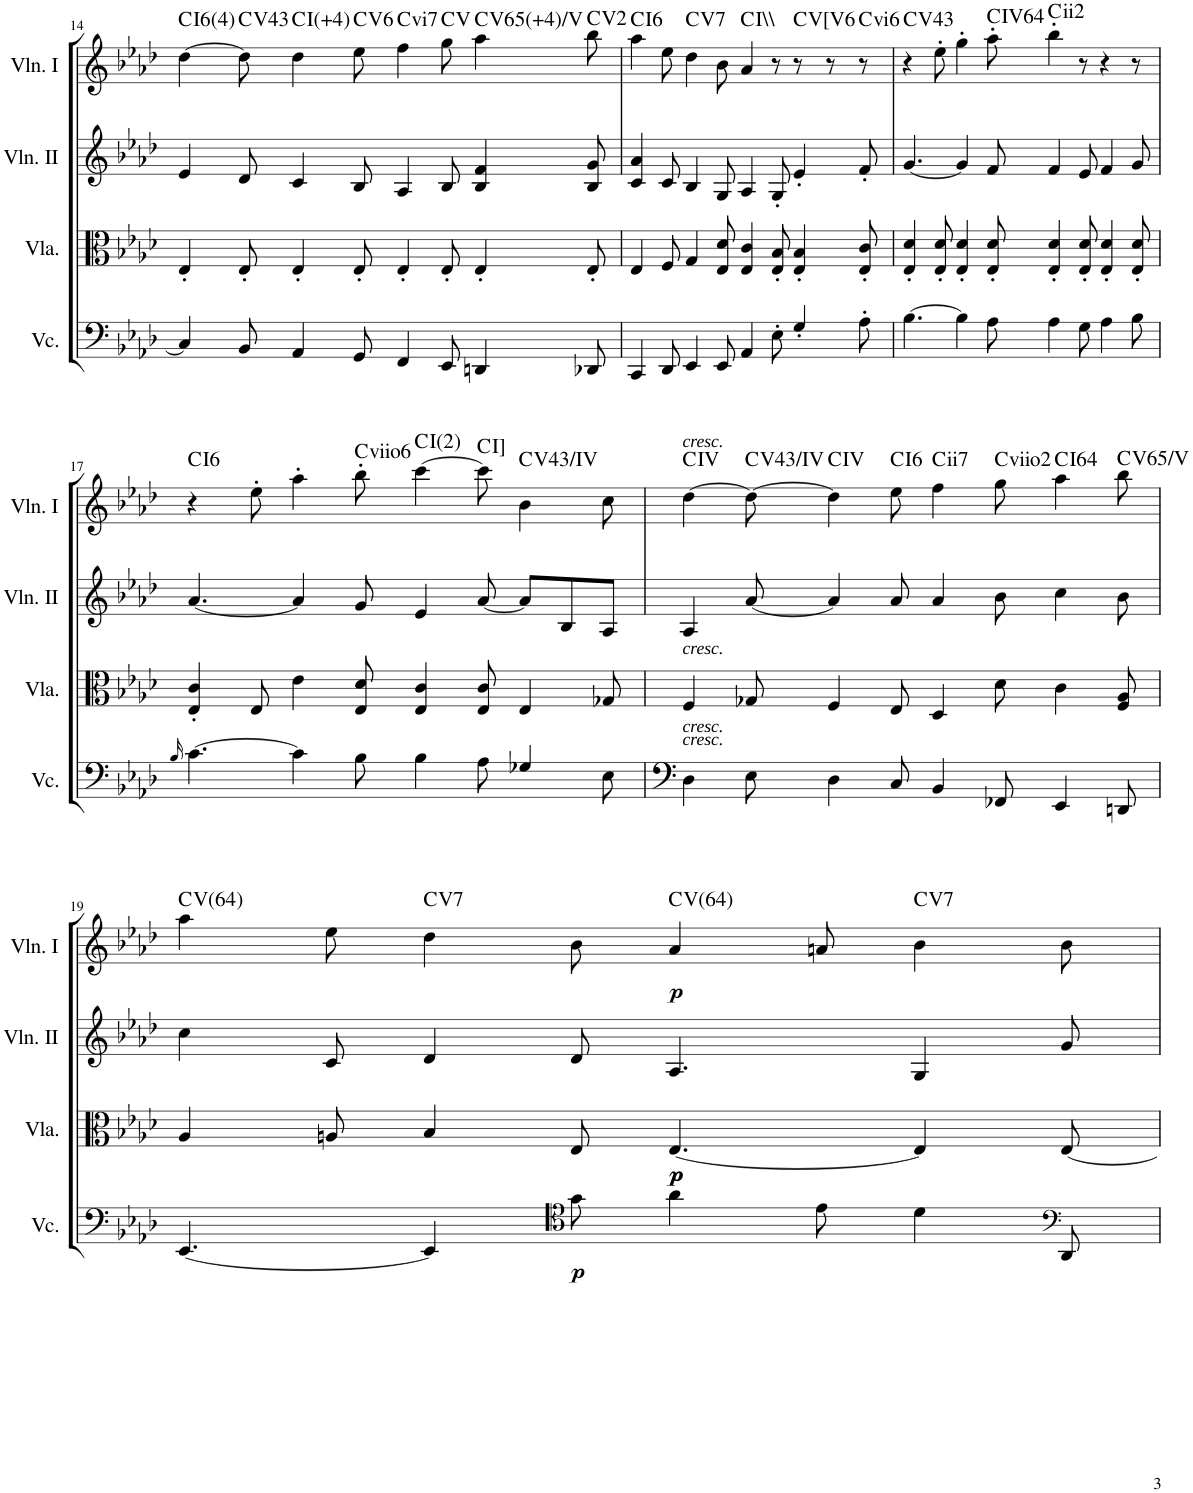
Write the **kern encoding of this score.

**kern	**dynam	**kern	**dynam	**kern	**kern	**dynam	**harte
*part4	*part4	*part3	*part3	*part2	*part1	*part1	*part1
*staff4	*staff4	*staff3	*staff3	*staff2	*staff1	*staff1	*
*I"Violoncello	*	*I"Viola	*	*I"Violin II	*I"Violin I	*	*
*I'Vc.	*	*I'Vla.	*	*I'Vln. II	*I'Vln. I	*	*
!!LO:PB:g=z
*clefF4	*	*clefC3	*	*clefG2	*clefG2	*	*
*k[b-e-a-d-]	*	*k[b-e-a-d-]	*	*k[b-e-a-d-]	*k[b-e-a-d-]	*	*
*A-:	*	*A-:	*	*A-:	*A-:	*	*
*M12/8	*	*M12/8	*	*M12/8	*M12/8	*	*
=14	=14	=14	=14	=14	=14	=14	=14
!	!	!	!	!	!	!	!LO:H:kt=6
4C/]	.	4E-'/	.	4e-/	[4dd-\	.	C:maj6(4)
!	!	!	!	!	!	!	!LO:H:kt=43
8BB-/	.	8E-'/	.	8d-/	8dd-\]	.	C:maj
4AA-/	.	4E-'/	.	4c/	4dd-\	.	C:maj(4)
!	!	!	!	!	!	!	!LO:H:kt=6
8GG/	.	8E-'/	.	8B-/	8ee-\	.	C:maj6
!	!	!	!	!	!	!	!LO:H:kt=vi
4FF/	.	4E-'/	.	4A-/	4ff\	.	.
8EE-/	.	8E-'/	.	8B-/	8gg\	.	C:maj
!	!	!	!	!	!	!	!LO:H:kt=V
4DDn/	.	4E-'/	.	4B-/ 4f/	4aa-\	.	.
8DD-X/	.	8E-'/	.	8B-/ 8g/	8bb-\	.	C:maj(2)
=15	=15	=15	=15	=15	=15	=15	=15
!	!	!	!	!	!	!	!LO:H:kt=6
4CC/	.	4E-/	.	4c/ 4a-/	4aa-\	.	C:maj6
8DD-/	.	8F/	.	8c/	8ee-\	.	.
!	!	!	!	!	!	!	!LO:H:kt=7
4EE-/	.	4G/	.	4B-/	4dd-\	.	C:7
8EE-/	.	8E-/ 8d-/	.	8G/	8b-\	.	.
4AA-/	.	4E-/ 4c/	.	4A-/	4a-/	.	C:maj
8E-'\	.	8E-/' 8B-/'	.	8G'/	8r	.	.
!	!	!	!	!	!	!	!LO:H:kt=6
4G'/	.	4E-/' 4B-/'	.	4e-'/	8r	.	C:maj6
.	.	.	.	.	8r	.	.
!	!	!	!	!	!	!	!LO:H:kt=vi
8A-'\	.	8E-/' 8c/'	.	8f'/	8r	.	.
=16	=16	=16	=16	=16	=16	=16	=16
!	!	!	!	!	!	!	!LO:H:kt=43
[4.B-\	.	4E-/' 4d-/'	.	[4.g/	4r	.	C:maj
.	.	8E-/' 8d-/'	.	.	8ee-'\	.	.
4B-\]	.	4E-/' 4d-/'	.	4g/]	4gg'\	.	.
!	!	!	!	!	!	!	!LO:H:kt=64
8A-\	.	8E-/' 8d-/'	.	8f/	8aa-'\	.	C:maj
!	!	!	!	!	!	!	!LO:H:kt=ii
4A-\	.	4E-/' 4d-/'	.	4f/	4bb-'\	.	.
8G\	.	8E-/' 8d-/'	.	8e-/	8r	.	.
4A-\	.	4E-/' 4d-/'	.	4f/	4r	.	.
8B-\	.	8E-/' 8d-/'	.	8g/	8r	.	.
!!LO:LB:g=z
=17	=17	=17	=17	=17	=17	=17	=17
16qB-/	.	.	.	.	.	.	.
!	!	!	!	!	!	!	!LO:H:kt=6
[4.c\	.	4E-/' 4c/'	.	[4.a-/	4r	.	C:maj6
.	.	8E-/	.	.	8ee-'\	.	.
4c\]	.	4e-\	.	4a-/]	4aa-'\	.	.
!	!	!	!	!	!	!	!LO:H:kt=viio
8B-\	.	8E-/ 8d-/	.	8g/	8bb-'\	.	.
4B-\	.	4E-/ 4c/	.	4e-/	[4ccc\	.	C:maj(2)
8A-\	.	8E-/ 8c/	.	[8a-/	8ccc\]	.	C:maj
!	!	!	!	!	!	!	!LO:H:kt=43/
4G-X/	.	4E-/	.	8a-/L]	4b-\	.	C:maj
.	.	.	.	8B-/	.	.	.
8E-\	.	8G-X/	.	8A-/J	8cc\	.	.
=18	=18	=18	=18	=18	=18	=18	=18
!	!	!	!	!	!LO:TX:a:i:t=cresc.	!	!
!	!	!LO:TX:a:i:t=cresc.	!	!	!	!	!
!LO:TX:a:i:t=cresc.	!	!	!	!	!	!	!
!LO:TX:a:i:t=cresc.	!	!	!	!	!	!	!
4D-\	.	4F/	.	4A-/	[4dd-\	.	C:maj
!	!	!	!	!	!	!	!LO:H:kt=43/
8E-\	.	8G-X/	.	[8a-/	8dd-\_	.	C:maj
4D-\	.	4F/	.	4a-/]	4dd-\]	.	C:maj
!	!	!	!	!	!	!	!LO:H:kt=6
8C/	.	8E-/	.	8a-/	8ee-\	.	C:maj6
!	!	!	!	!	!	!	!LO:H:kt=ii
4BB-/	.	4D-/	.	4a-/	4ff\	.	.
!	!	!	!	!	!	!	!LO:H:kt=viio
8FF-X/	.	8d-\	.	8b-\	8gg\	.	.
!	!	!	!	!	!	!	!LO:H:kt=64
4EE-/	.	4c\	.	4cc\	4aa-\	.	C:maj
!	!	!	!	!	!	!	!LO:H:kt=V
8DDn/	.	8F/ 8A-/	.	8b-\	8bb-\	.	.
!!LO:LB:g=z
=19	=19	=19	=19	=19	=19	=19	=19
!	!	!	!	!	!	!	!LO:H:kt=64
[4.EE-/	.	4A-/	.	4cc\	4aa-\	.	C:maj
.	.	8An/	.	8c/	8ee-\	.	.
!	!	!	!	!	!	!	!LO:H:kt=7
4EE-/]	.	4B-/	.	4d-/	4dd-\	.	C:7
*clefC4	*	*	*	*	*	*	*
!	!LO:DY:b	!	!	!	!	!	!
8g\	p	8E-/	.	8d-/	8b-\	.	.
!	!	!	!LO:DY:b	!	!	!	!
!	!	!	!LO:DY:n=1:b	!	!	!LO:DY:b	!LO:H:kt=64
4a-\	.	[4.E-/	p p	4.A-/	4a-/	p	C:maj
8e-\	.	.	.	.	8an/	.	.
!	!	!	!	!	!	!	!LO:H:kt=7
4d-\	.	4E-/]	.	4G/	4b-\	.	C:7
*clefF4	*	*	*	*	*	*	*
8DD-/	.	[8E-/	.	8g/	8b-\	.	.
=	=	=	=	=	=	=	=
*-	*-	*-	*-	*-	*-	*-	*-
